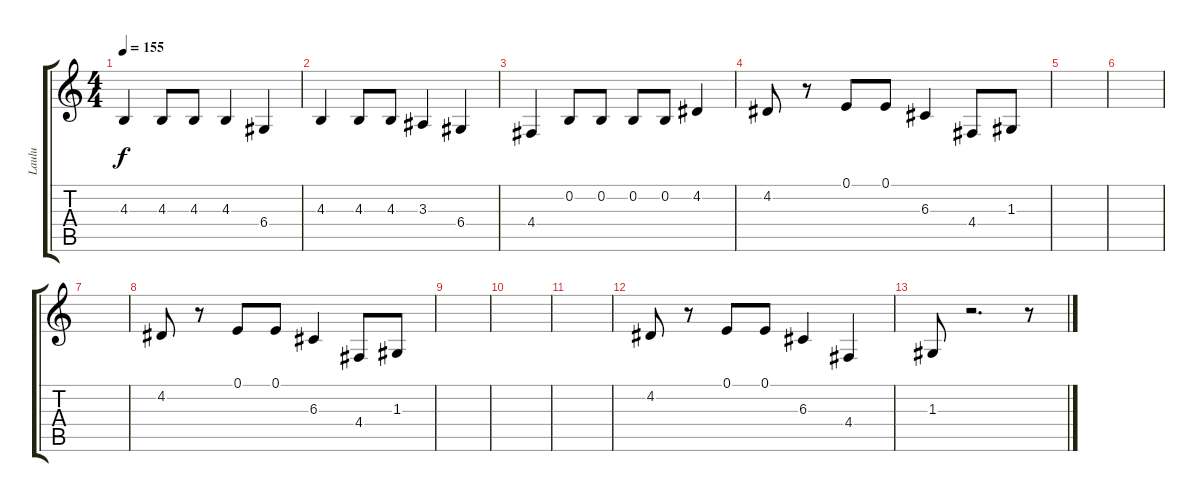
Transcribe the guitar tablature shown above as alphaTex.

\track ("Laulu" "Laulu") {instrument accordion}
\staff {score tabs}
\tuning (E4 B3 G3 D3 A2 E2) {hide}
\ts (4 4)
\tempo 155
\clef g2
\ks c
4.3.4{dy f} 4.3.8 4.3.8 4.3.4 6.4.4 |
4.3.4 4.3.8 4.3.8 3.3.4 6.4.4 |
4.4.4 0.2.8 0.2.8 0.2.8 0.2.8 4.2.4 |
4.2.8 r.8 0.1.8 0.1.8 6.3.4 4.4.8 1.3.8 |
|
|
|
4.2.8 r.8 0.1.8 0.1.8 6.3.4 4.4.8 1.3.8 |
|
|
|
4.2.8 r.8 0.1.8 0.1.8 6.3.4 4.4.4 |
1.3.8 r.2{d} r.8
